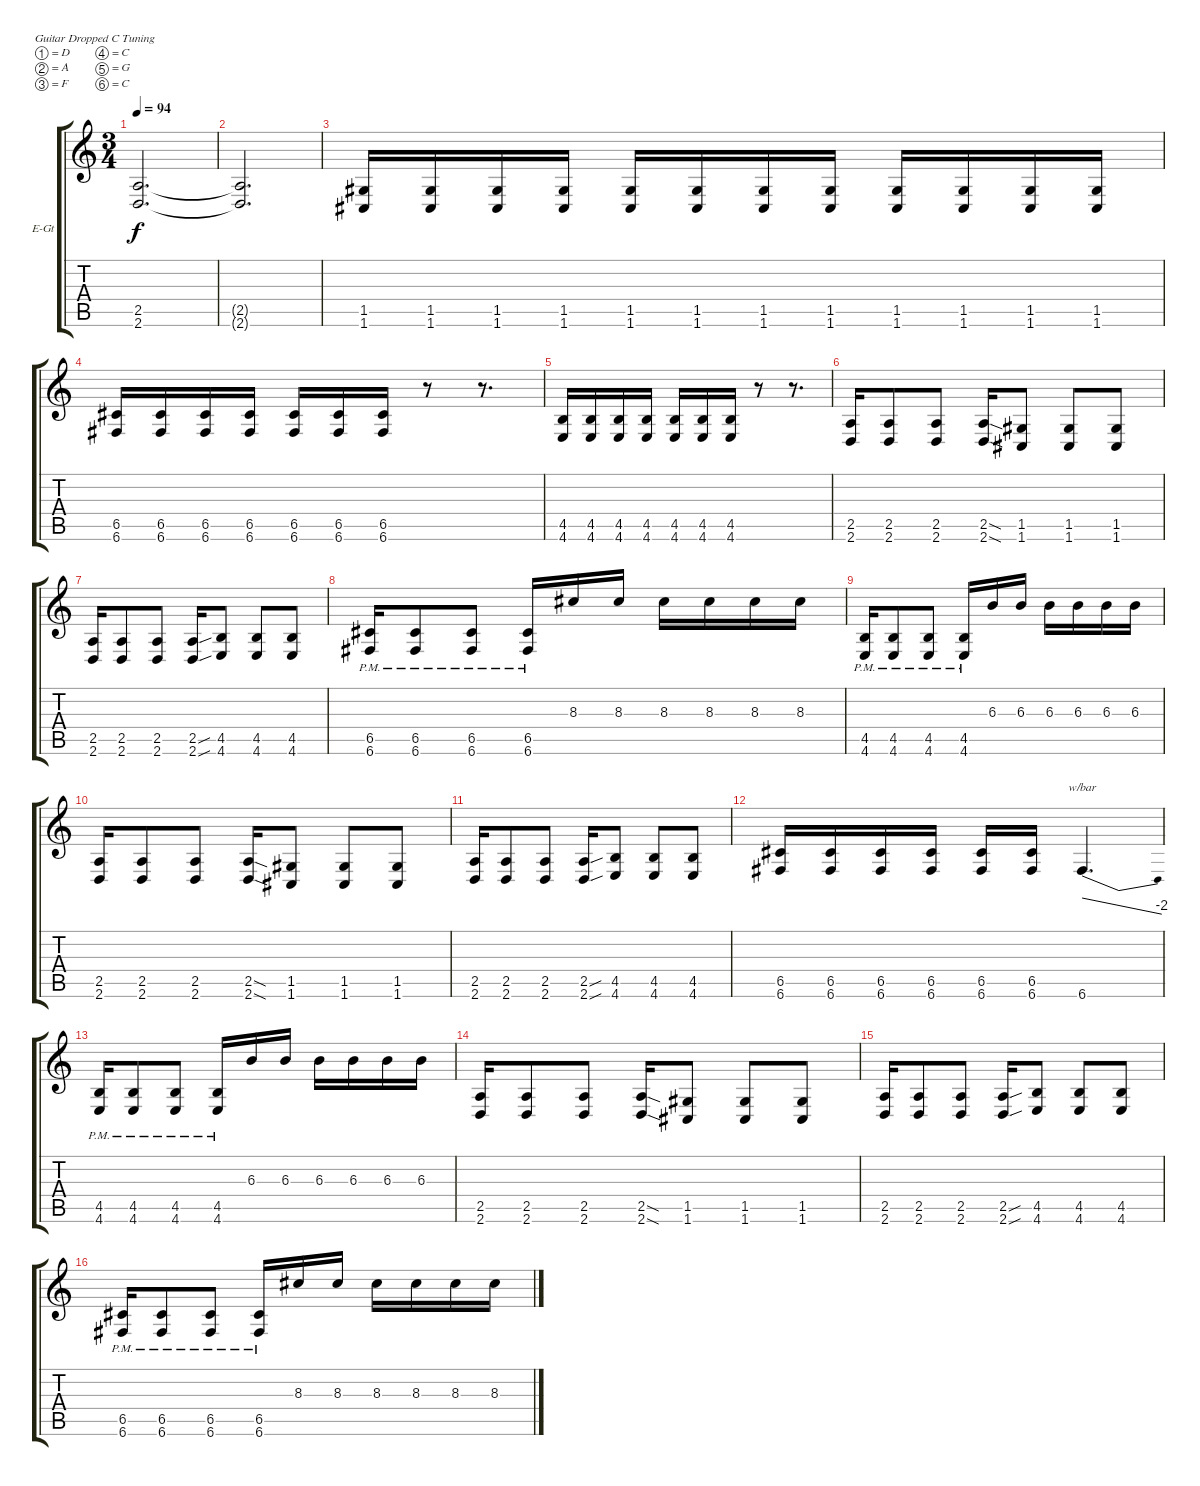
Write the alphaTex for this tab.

\bracketExtendMode groupsimilarinstruments
\firstSystemTrackNameOrientation horizontal
\otherSystemsTrackNameOrientation horizontal
\track ("Michael Padget" "E-Gt") {instrument distortionguitar}
\staff {score tabs}
\tuning (D4 A3 F3 C3 G2 C2)
\ts (3 4)
\tempo 94
\clef g2
\ks c
(2.5{t} 2.6{t}).2{d dy f} |
(2.5{t} 2.6{t}).2{d} |
(1.5 1.6).16 (1.5 1.6).16 (1.5 1.6).16 (1.5 1.6).16 (1.5 1.6).16 (1.5 1.6).16 (1.5 1.6).16 (1.5 1.6).16 (1.5 1.6).16 (1.5 1.6).16 (1.5 1.6).16 (1.5 1.6).16 |
(6.5 6.6).16 (6.5 6.6).16 (6.5 6.6).16 (6.5 6.6).16 (6.5 6.6).16 (6.5 6.6).16 (6.5 6.6).16 r.8 r.8{d} |
(4.5 4.6).16 (4.5 4.6).16 (4.5 4.6).16 (4.5 4.6).16 (4.5 4.6).16 (4.5 4.6).16 (4.5 4.6).16 r.8 r.8{d} |
(2.5 2.6).16 (2.5 2.6).8 (2.5 2.6).8 (2.5{sod} 2.6{sod}).16 (1.5 1.6).8 (1.5 1.6).8 (1.5 1.6).8 |
(2.5 2.6).16 (2.5 2.6).8 (2.5 2.6).8 (2.5{sou} 2.6{sou}).16 (4.5 4.6).8 (4.5 4.6).8 (4.5 4.6).8 |
(6.5{pm} 6.6{pm}).16 (6.5{pm} 6.6{pm}).8 (6.5{pm} 6.6{pm}).8 (6.5{pm} 6.6{pm}).16 8.3.16 8.3.16 8.3.16 8.3.16 8.3.16 8.3.16 |
(4.5{pm} 4.6{pm}).16 (4.5{pm} 4.6{pm}).8 (4.5{pm} 4.6{pm}).8 (4.5{pm} 4.6{pm}).16 6.3.16 6.3.16 6.3.16 6.3.16 6.3.16 6.3.16 |
(2.5 2.6).16 (2.5 2.6).8 (2.5 2.6).8 (2.5{sod} 2.6{sod}).16 (1.5 1.6).8 (1.5 1.6).8 (1.5 1.6).8 |
(2.5 2.6).16 (2.5 2.6).8 (2.5 2.6).8 (2.5{sou} 2.6{sou}).16 (4.5 4.6).8 (4.5 4.6).8 (4.5 4.6).8 |
(6.5 6.6).16 (6.5 6.6).16 (6.5 6.6).16 (6.5 6.6).16 (6.5 6.6).16 (6.5 6.6).16 6.6.4{d tbe (dive default 0 0 60 -8)} |
(4.5{pm} 4.6{pm}).16 (4.5{pm} 4.6{pm}).8 (4.5{pm} 4.6{pm}).8 (4.5{pm} 4.6{pm}).16 6.3.16 6.3.16 6.3.16 6.3.16 6.3.16 6.3.16 |
(2.5 2.6).16 (2.5 2.6).8 (2.5 2.6).8 (2.5{sod} 2.6{sod}).16 (1.5 1.6).8 (1.5 1.6).8 (1.5 1.6).8 |
(2.5 2.6).16 (2.5 2.6).8 (2.5 2.6).8 (2.5{sou} 2.6{sou}).16 (4.5 4.6).8 (4.5 4.6).8 (4.5 4.6).8 |
(6.5{pm} 6.6{pm}).16 (6.5{pm} 6.6{pm}).8 (6.5{pm} 6.6{pm}).8 (6.5{pm} 6.6{pm}).16 8.3.16 8.3.16 8.3.16 8.3.16 8.3.16 8.3.16
